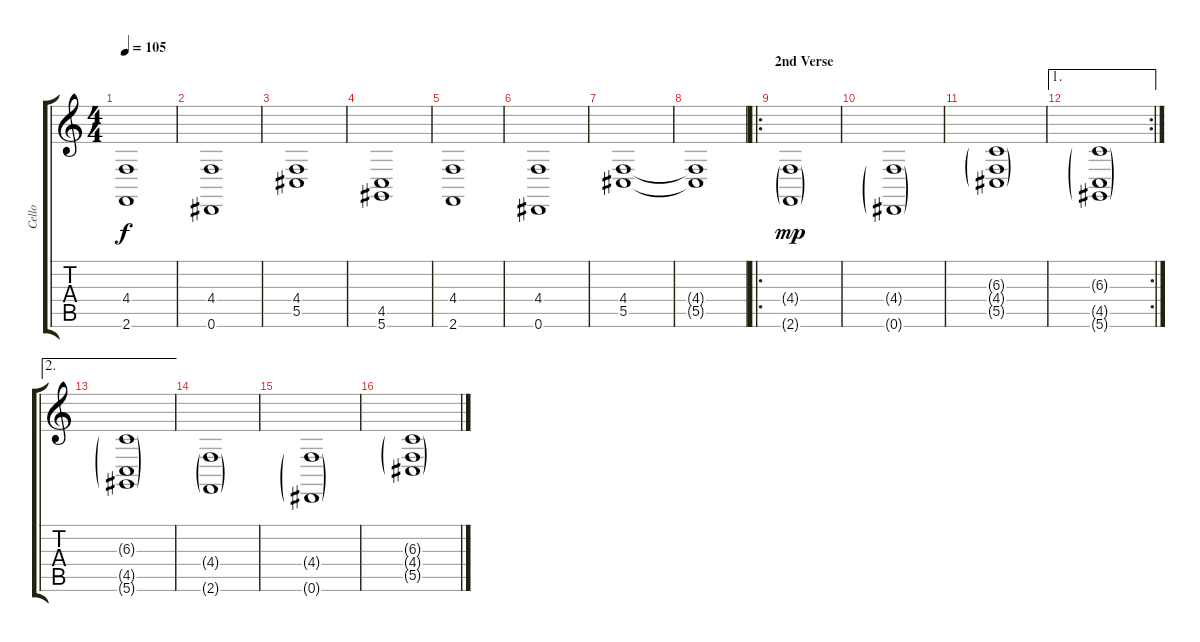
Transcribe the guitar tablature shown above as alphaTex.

\track ("Cello" "Cello") {instrument cello}
\staff {score tabs}
\tuning (Eb4 Bb3 Gb3 Db3 Ab2 Eb2) {hide}
\ts (4 4)
\tempo 105
\clef g2
\ks c
(4.4 2.6).1{dy f} |
(4.4 0.6).1 |
(4.4 5.5).1 |
(4.5 5.6).1 |
(4.4 2.6).1 |
(4.4 0.6).1 |
(4.4 5.5).1 |
(4.4{t} 5.5{t}).1 |
\ro
\section ("" "2nd Verse")
(4.4{g} 2.6{g}).1{dy mp} |
(4.4{g} 0.6{g}).1 |
(6.3{g} 4.4{g} 5.5{g}).1 |
\ae 1
\rc 2
(6.3{g} 4.5{g} 5.6{g}).1 |
\ae 2
(6.3{g} 4.5{g} 5.6{g}).1 |
(4.4{g} 2.6{g}).1 |
(4.4{g} 0.6{g}).1 |
(6.3{g} 4.4{g} 5.5{g}).1
